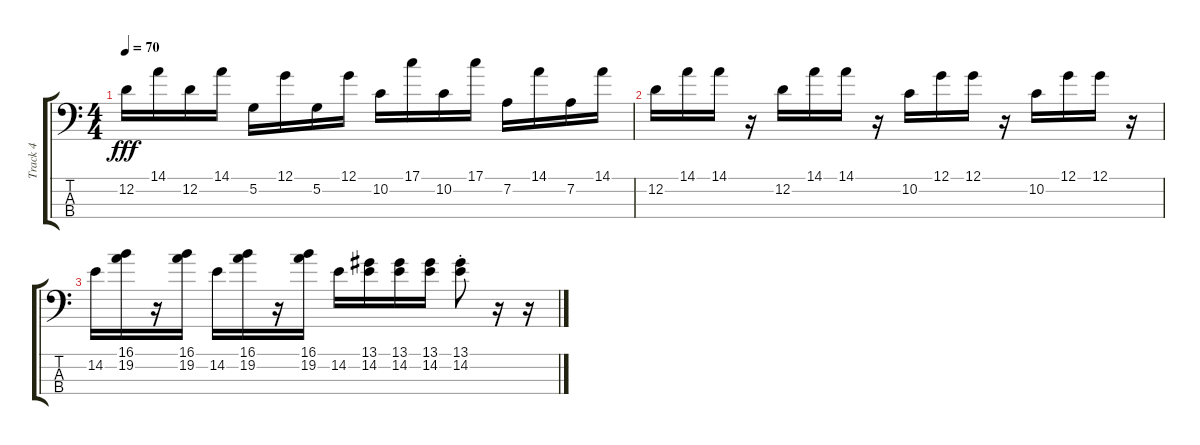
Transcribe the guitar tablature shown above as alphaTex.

\track ("Track 4" "Track 4") {instrument acousticbass}
\staff {score tabs}
\tuning (G2 D2 A1 E1) {hide}
\ts (4 4)
\tempo 70
\clef f4
\ks c
12.2.16{dy fff} 14.1.16 12.2.16 14.1.16 5.2.16 12.1.16 5.2.16 12.1.16 10.2.16 17.1.16 10.2.16 17.1.16 7.2.16 14.1.16 7.2.16 14.1.16 |
12.2.16 14.1.16 14.1.16 r.16 12.2.16 14.1.16 14.1.16 r.16 10.2.16 12.1.16 12.1.16 r.16 10.2.16 12.1.16 12.1.16 r.16 |
14.2.16 (16.1 19.2).16 r.16 (16.1 19.2).16 14.2.16 (16.1 19.2).16 r.16 (16.1 19.2).16 14.2.16 (13.1 14.2).16 (13.1 14.2).16 (13.1 14.2).16 (13.1{st} 14.2{st}).8 r.16 r.16
